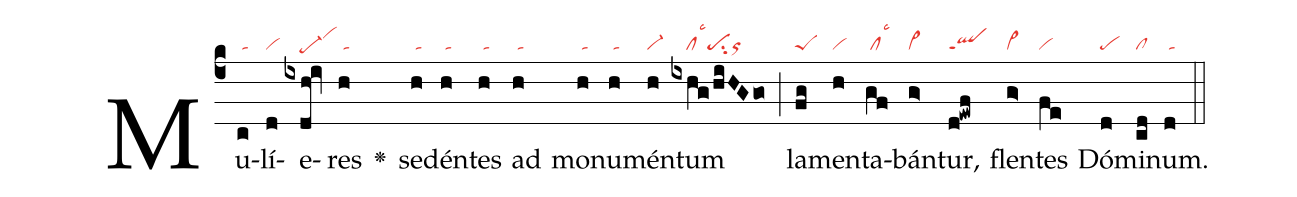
nabc-lines:1;
%%
(c4) Mu(c|/ta)lí(d|vi)e(ixdh!iv|////pe-hevihj)res(h|/ta)  <v>\greheightstar</v>()
se(h|/ta)dén(h|/ta)tes(h|/ta) ad(h|/ta) mo(h|/ta)nu(h|/ta)mén(h|vi-)tum(ixhg/hiHGgo|////cllsc3pesu2or) (;)
la(fg|peS)men(h|vi)ta(gf|/cllsc3)bán(g>|vi>)tur,(d!ewf|qlppt1)
flen(g>|vi>)tes(fe|vi) Dó(d|pe)mi(cd|cl)num.(d|/ta) (::)
